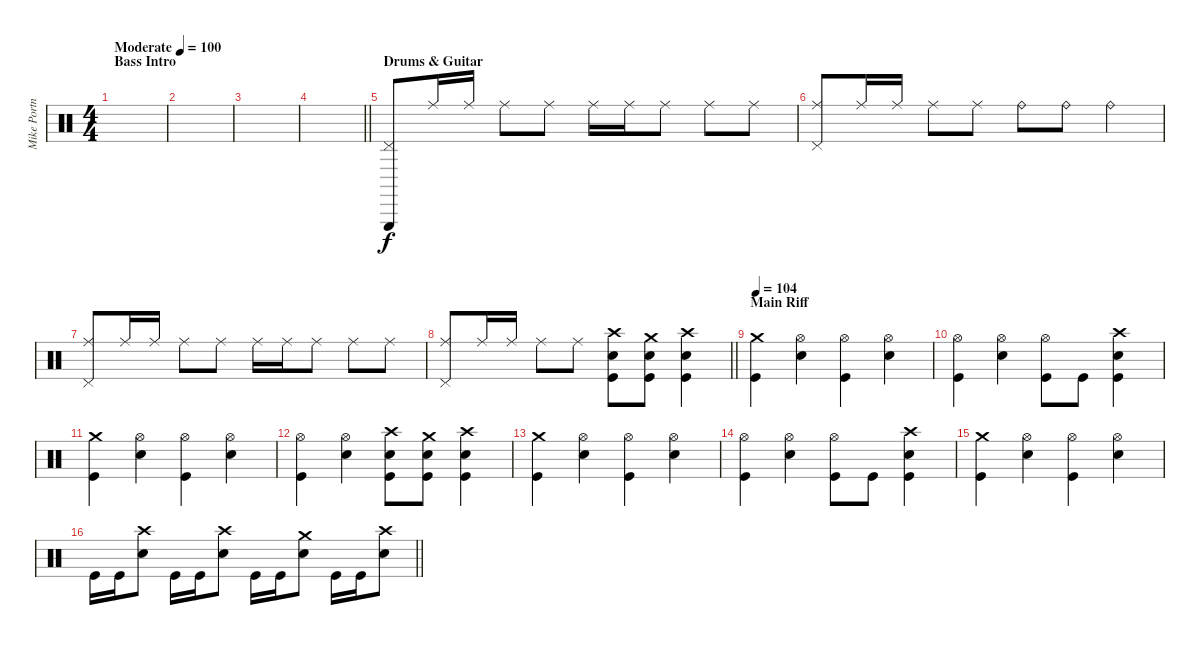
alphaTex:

\track ("Mike Portnoy" "Mike Portn") {instrument percussion}
\staff {score}
\articulation defaults
\ts (4 4)
\section ("" "Bass Intro")
\tempo (100 "Moderate")
\clef neutral
\ks c
|
|
|
\barLineRight lightlight
|
\section ("" "Drums & Guitar")
("Triangle (hit)" "Pedal Hi-Hat (hit)").8 "Ride (middle)".16 "Ride (middle)".16 "Ride (middle)".8 "Ride (middle)".8 "Ride (middle)".16 "Ride (middle)".16 "Ride (middle)".8 "Ride (middle)".8 "Ride (middle)".8 |
("Ride (middle)" "Pedal Hi-Hat (hit)").8 "Ride (middle)".16 "Ride (middle)".16 "Ride (middle)".8 "Ride (middle)".8 "Ride (bell)".8 "Ride (bell)".8 "Ride (bell)".4 |
("Ride (middle)" "Pedal Hi-Hat (hit)").8 "Ride (middle)".16 "Ride (middle)".16 "Ride (middle)".8 "Ride (middle)".8 "Ride (middle)".16 "Ride (middle)".16 "Ride (middle)".8 "Ride (middle)".8 "Ride (middle)".8 |
\barLineRight lightlight
("Ride (middle)" "Pedal Hi-Hat (hit)").8 "Ride (middle)".16 "Ride (middle)".16 "Ride (middle)".8 "Ride (middle)".8 ("Crash high (hit)" "Electric Snare (hit)" "Kick (hit)").8{dy f} ("Crash medium (hit)" "Electric Snare (hit)" "Kick (hit)").8 ("Crash high (hit)" "Electric Snare (hit)" "Kick (hit)").4 |
\section ("" "Main Riff")
\tempo 104
("Crash medium (hit)" "Kick (hit)").4 ("Hi-Hat (open)" "Electric Snare (hit)").4 ("Hi-Hat (open)" "Kick (hit)").4 ("Hi-Hat (open)" "Electric Snare (hit)").4 |
("Hi-Hat (open)" "Kick (hit)").4 ("Hi-Hat (open)" "Electric Snare (hit)").4 ("Hi-Hat (open)" "Kick (hit)").8 "Kick (hit)".8 ("Crash high (hit)" "Electric Snare (hit)" "Kick (hit)").4 |
("Crash medium (hit)" "Kick (hit)").4 ("Hi-Hat (open)" "Electric Snare (hit)").4 ("Hi-Hat (open)" "Kick (hit)").4 ("Hi-Hat (open)" "Electric Snare (hit)").4 |
("Hi-Hat (open)" "Kick (hit)").4 ("Hi-Hat (open)" "Electric Snare (hit)").4 ("Crash high (hit)" "Electric Snare (hit)" "Kick (hit)").8 ("Crash medium (hit)" "Electric Snare (hit)" "Kick (hit)").8 ("Crash high (hit)" "Electric Snare (hit)" "Kick (hit)").4 |
("Crash medium (hit)" "Kick (hit)").4 ("Hi-Hat (open)" "Electric Snare (hit)").4 ("Hi-Hat (open)" "Kick (hit)").4 ("Hi-Hat (open)" "Electric Snare (hit)").4 |
("Hi-Hat (open)" "Kick (hit)").4 ("Hi-Hat (open)" "Electric Snare (hit)").4 ("Hi-Hat (open)" "Kick (hit)").8 "Kick (hit)".8 ("Crash high (hit)" "Electric Snare (hit)" "Kick (hit)").4 |
("Crash medium (hit)" "Kick (hit)").4 ("Hi-Hat (open)" "Electric Snare (hit)").4 ("Hi-Hat (open)" "Kick (hit)").4 ("Hi-Hat (open)" "Electric Snare (hit)").4 |
\barLineRight lightlight "Kick (hit)".16 "Kick (hit)".16
("Crash high (hit)" "Electric Snare (hit)").8 "Kick (hit)".16 "Kick (hit)".16 ("Crash high (hit)" "Electric Snare (hit)").8 "Kick (hit)".16 "Kick (hit)".16 ("Crash medium (hit)" "Electric Snare (hit)").8 "Kick (hit)".16 "Kick (hit)".16 ("Crash high (hit)" "Electric Snare (hit)").8
